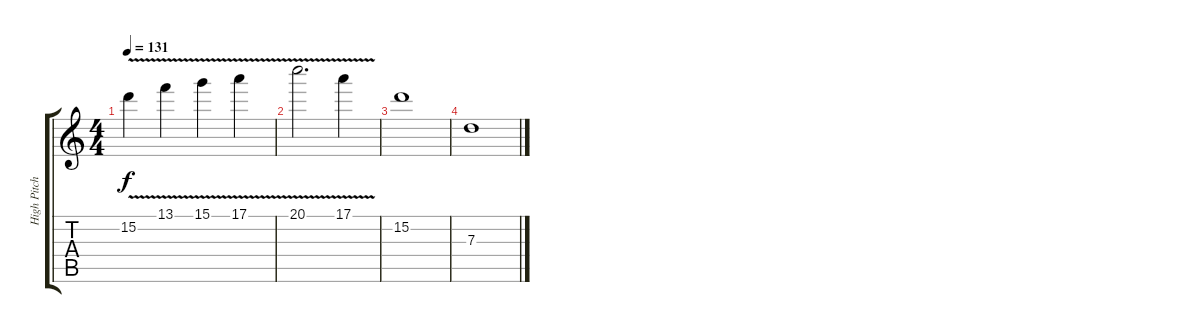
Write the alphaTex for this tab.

\track ("High Pitch Guitar(What You Hear)" "High Pitch") {instrument overdrivenguitar}
\staff {score tabs}
\tuning (E4 B3 G3 D3 A2 E2) {hide}
\ts (4 4)
\tempo 131
\clef g2
\ks c
15.2{v}.4{dy f} 13.1{v}.4 15.1{v}.4{volume 0} 17.1{v}.4 |
20.1{v}.2{d} 17.1{v}.4 |
15.2.1 |
7.3.1
